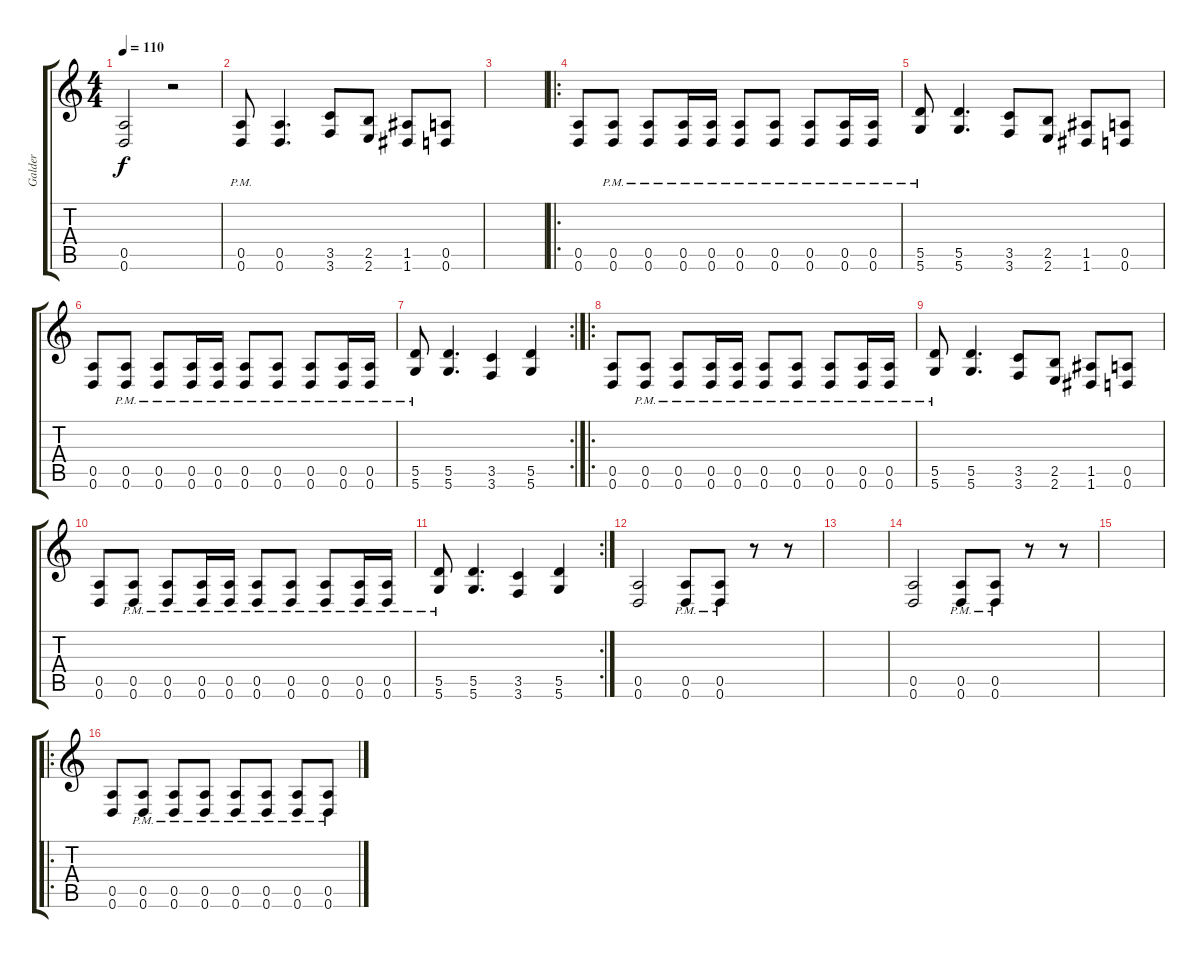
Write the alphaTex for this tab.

\track ("Galder" "Galder") {instrument distortionguitar}
\staff {score tabs}
\tuning (E4 B3 G3 D3 A2 D2) {hide}
\ts (4 4)
\tempo 110
\clef g2
\ks c
(0.5 0.6).2{dy f} r.2 |
(0.5{pm} 0.6{pm}).8 (0.5 0.6).4{d} (3.5 3.6).8 (2.5 2.6).8 (1.5 1.6).8 (0.5 0.6).8 |
|
\ro
(0.5 0.6).8 (0.5{pm} 0.6{pm}).8 (0.5{pm} 0.6{pm}).8 (0.5{pm} 0.6{pm}).16 (0.5{pm} 0.6{pm}).16 (0.5{pm} 0.6{pm}).8 (0.5{pm} 0.6{pm}).8 (0.5{pm} 0.6{pm}).8 (0.5{pm} 0.6{pm}).16 (0.5{pm} 0.6{pm}).16 |
(5.5{pm} 5.6{pm}).8 (5.5 5.6).4{d} (3.5 3.6).8 (2.5 2.6).8 (1.5 1.6).8 (0.5 0.6).8 |
(0.5 0.6).8 (0.5{pm} 0.6{pm}).8 (0.5{pm} 0.6{pm}).8 (0.5{pm} 0.6{pm}).16 (0.5{pm} 0.6{pm}).16 (0.5{pm} 0.6{pm}).8 (0.5{pm} 0.6{pm}).8 (0.5{pm} 0.6{pm}).8 (0.5{pm} 0.6{pm}).16 (0.5{pm} 0.6{pm}).16 |
\rc 2
(5.5{pm} 5.6{pm}).8 (5.5 5.6).4{d} (3.5 3.6).4 (5.5 5.6).4 |
\ro
(0.5 0.6).8 (0.5{pm} 0.6{pm}).8 (0.5{pm} 0.6{pm}).8 (0.5{pm} 0.6{pm}).16 (0.5{pm} 0.6{pm}).16 (0.5{pm} 0.6{pm}).8 (0.5{pm} 0.6{pm}).8 (0.5{pm} 0.6{pm}).8 (0.5{pm} 0.6{pm}).16 (0.5{pm} 0.6{pm}).16 |
(5.5{pm} 5.6{pm}).8 (5.5 5.6).4{d} (3.5 3.6).8 (2.5 2.6).8 (1.5 1.6).8 (0.5 0.6).8 |
(0.5 0.6).8 (0.5{pm} 0.6{pm}).8 (0.5{pm} 0.6{pm}).8 (0.5{pm} 0.6{pm}).16 (0.5{pm} 0.6{pm}).16 (0.5{pm} 0.6{pm}).8 (0.5{pm} 0.6{pm}).8 (0.5{pm} 0.6{pm}).8 (0.5{pm} 0.6{pm}).16 (0.5{pm} 0.6{pm}).16 |
\rc 2
(5.5{pm} 5.6{pm}).8 (5.5 5.6).4{d} (3.5 3.6).4 (5.5 5.6).4 |
(0.5 0.6).2 (0.5{pm} 0.6{pm}).8 (0.5{pm} 0.6{pm}).8 r.8 r.8 |
|
(0.5 0.6).2 (0.5{pm} 0.6{pm}).8 (0.5{pm} 0.6{pm}).8 r.8 r.8 |
|
\ro
(0.5 0.6).8 (0.5{pm} 0.6{pm}).8 (0.5{pm} 0.6{pm}).8 (0.5{pm} 0.6{pm}).8 (0.5{pm} 0.6{pm}).8 (0.5{pm} 0.6{pm}).8 (0.5{pm} 0.6{pm}).8 (0.5{pm} 0.6{pm}).8
